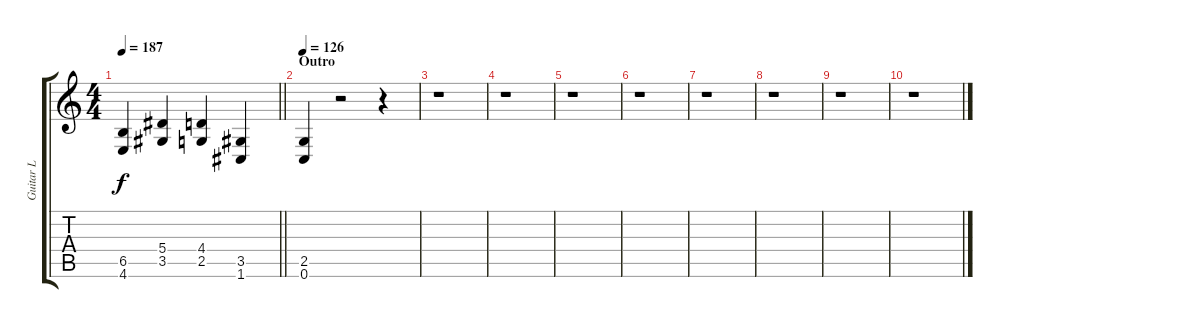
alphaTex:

\track ("Guitar L" "Guitar L") {instrument distortionguitar}
\staff {score tabs}
\tuning (C4 G3 Eb3 Bb2 F2 C2) {hide}
\ts (4 4)
\tempo 187
\clef g2
\barLineRight lightlight
\ks c
(6.5 4.6).4{dy f} (5.4 3.5).4 (4.4 2.5).4 (3.5 1.6).4 |
\section ("" "Outro")
\tempo 126
(2.5 0.6).4 r.2 r.4 |
r.1 |
r.1 |
r.1 |
r.1 |
r.1 |
r.1 |
r.1 |
r.1
